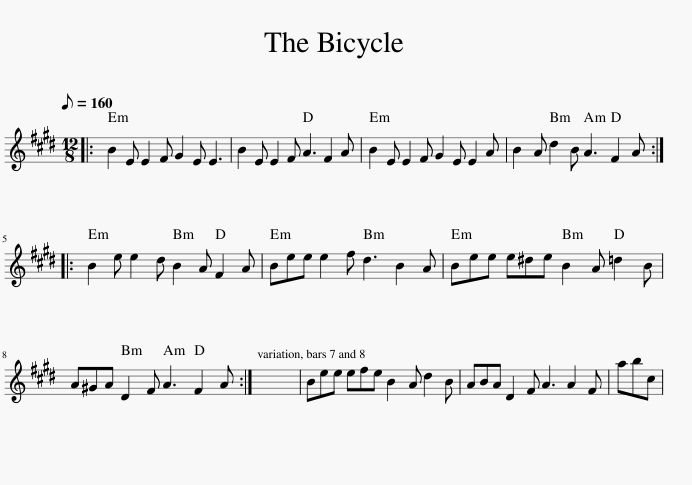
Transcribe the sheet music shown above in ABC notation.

X:1
L:1/8
Q:1/8=160
M:12/8
I:linebreak $
K:E
V:1 treble
V:1
|: B2 E E2 F G2 E E3 | B2 E E2 F A3 F2 A | B2 E E2 F G2 E E2 A | B2 A d2 B A3 F2 A ::$ B2 e e2 d B2 A F2 A | %5
 Bee e2 f d3 B2 A | Bee e^de B2 A =d2 B |$ A^GA D2 F A3 F2 A :| x12 | Bee efe B2 A d2 B | %10
 ABA D2 F A3 A2 F | abc | %12
